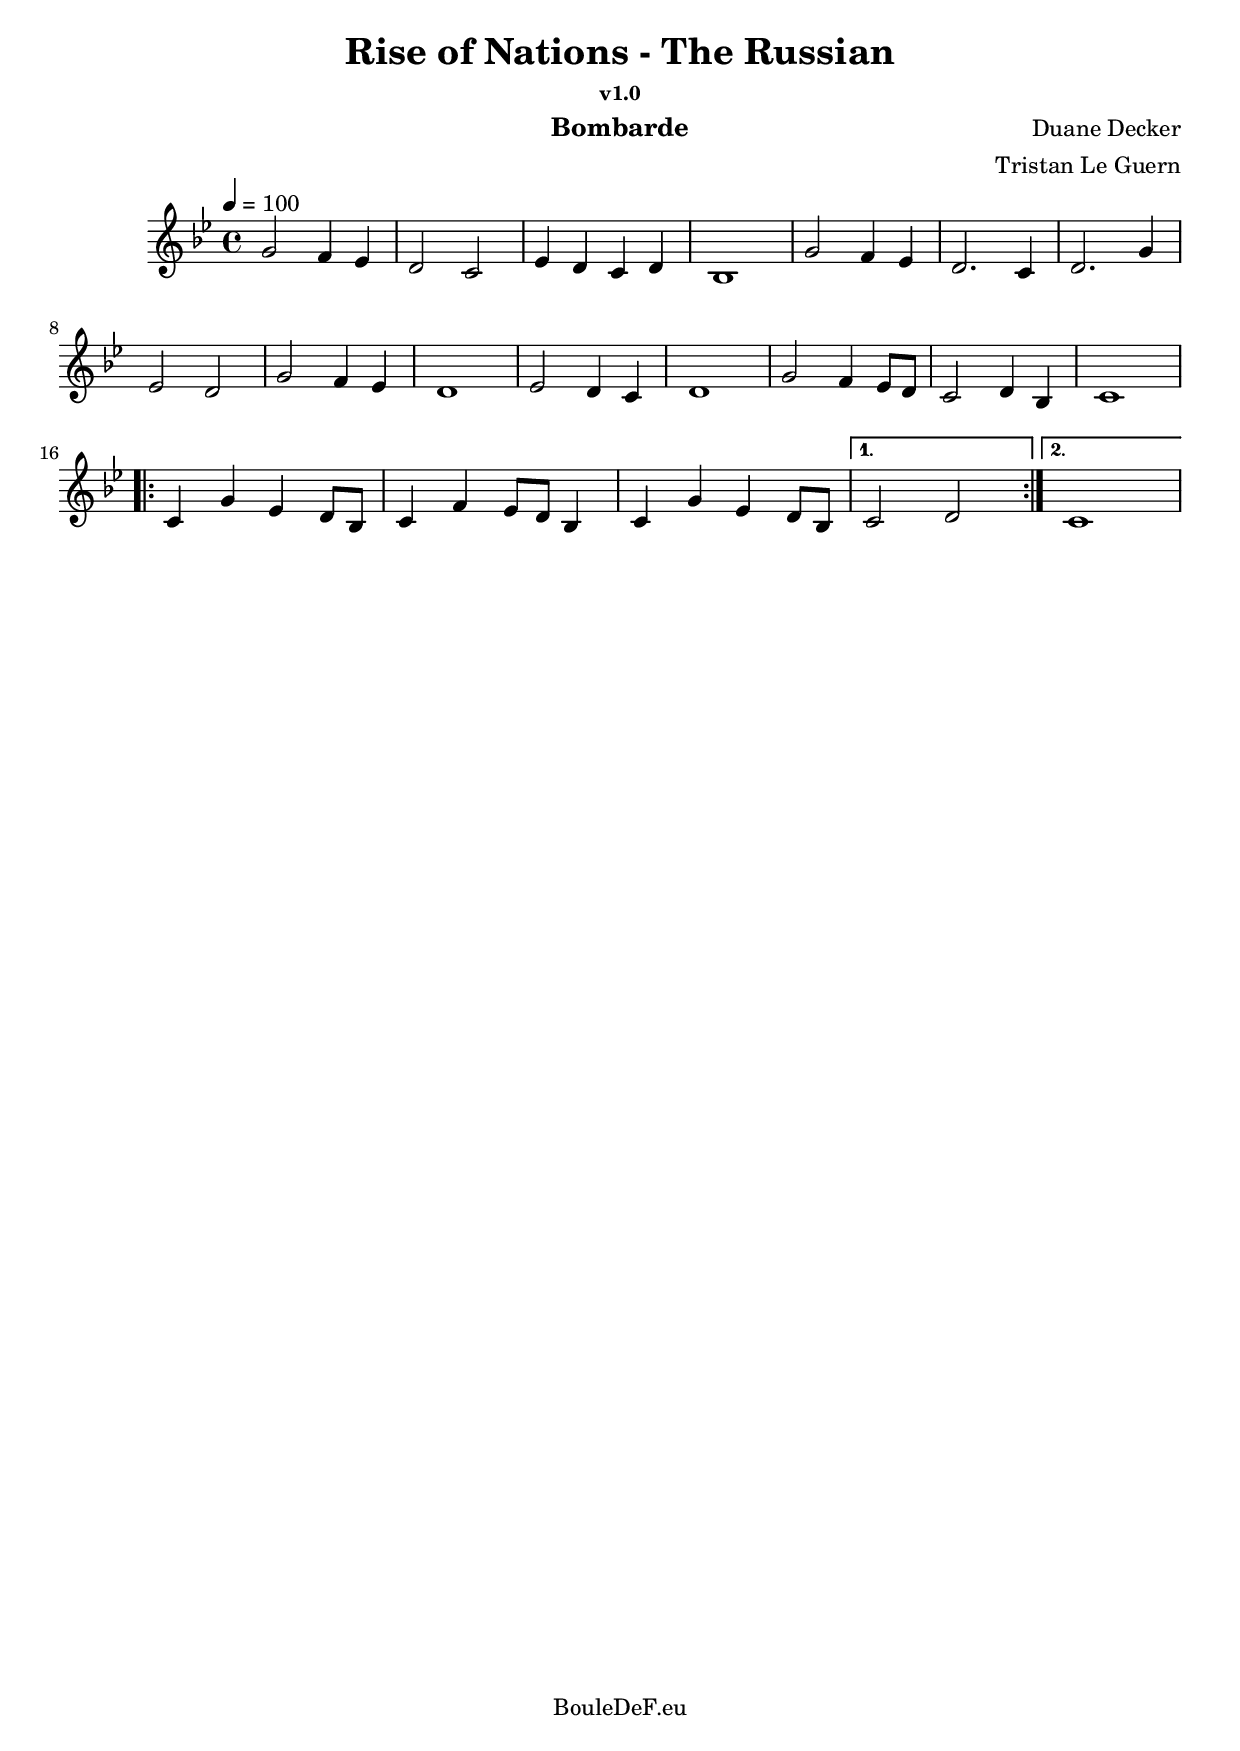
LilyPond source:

\version "2.14.2"
\include "italiano.ly"

\header {
	title = "Rise of Nations - The Russian"
	subsubtitle = "v1.0"
	composer = "Duane Decker"
	arranger = "Tristan Le Guern"
	instrument = "Bombarde"
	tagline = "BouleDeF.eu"
}

\score {
	\new Staff \relative si {
		\clef treble
		\key sib \major
		\time 4/4
		\tempo 4 = 100

		sol'2 fa4 mib
		| re2 do
		| mib4 re do re
		| sib1
		| sol'2 fa4 mib
		| re2. do4
		| re2. sol4
		| mib2 re
		| sol2 fa4 mib
		| re1
		| mib2 re4 do
		| re1
		| sol2 fa4 mib8 re8
		| do2 re4 sib
		| do1
		\break

		\repeat volta 2 {
			do4 sol' mib re8 sib
			| do4 fa mib8 re sib4
			| do sol' mib re8 sib
		}
		\alternative {
			{| do2 re2}
			{| do1}
		}
	}
}

